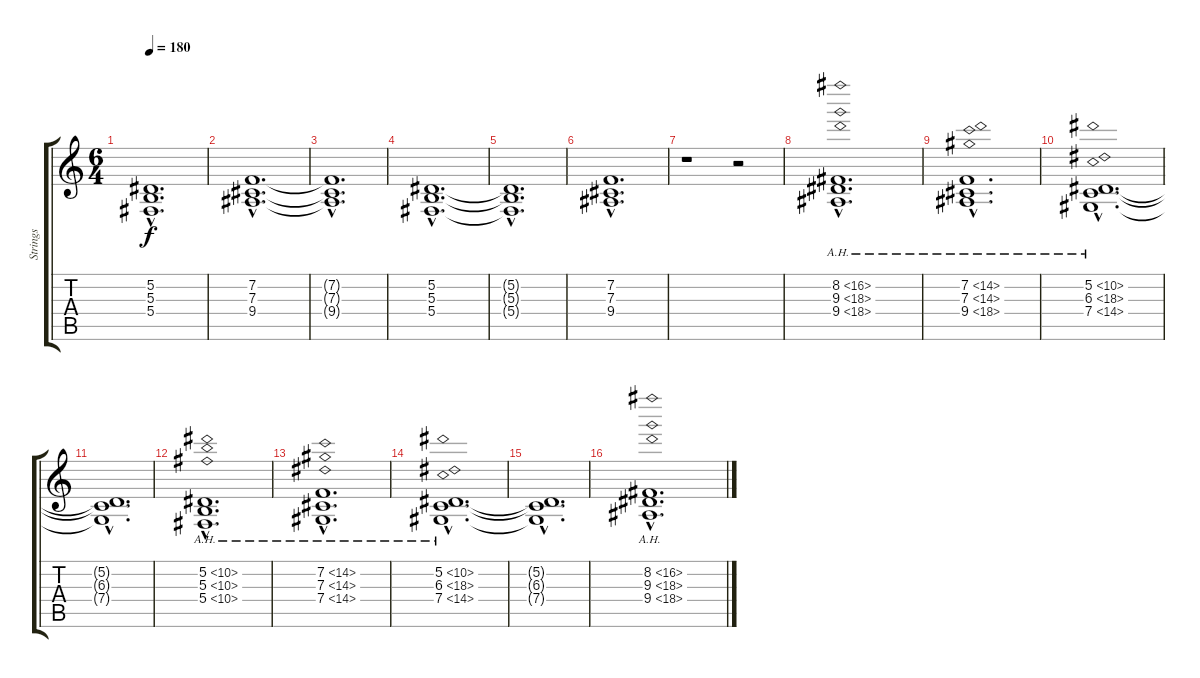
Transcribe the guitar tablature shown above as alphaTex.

\track ("Strings" "Strings") {instrument stringensemble1}
\staff {score tabs}
\tuning (Eb4 Bb3 Gb3 Db3 Ab2 Eb2) {hide}
\ts (6 4)
\tempo 180
\clef g2
\ks c
(5.2{hac t} 5.3{hac t} 5.4{hac t}).1{d dy f} |
(7.2{hac} 7.3{hac} 9.4{hac}).1{d} |
(7.2{hac t} 7.3{hac t} 9.4{hac t}).1{d} |
(5.2{hac} 5.3{hac} 5.4{hac}).1{d} |
(5.2{hac t} 5.3{hac t} 5.4{hac t}).1{d} |
(7.2{hac} 7.3{hac} 9.4{hac}).1{d} |
r.1 r.2 |
(8.2{ah 8 hac} 9.3{ah 9 hac} 9.4{ah 9 hac}).1{d} |
(7.2{ah 7 hac} 7.3{ah 7 hac} 9.4{ah 9 hac}).1{d} |
(5.2{ah 5 hac} 6.3{ah 12 hac} 7.4{ah 7 hac}).1{d} |
(5.2{hac t} 6.3{hac t} 7.4{hac t}).1{d} |
(5.2{ah 5 hac} 5.3{ah 5 hac} 5.4{ah 5 hac}).1{d} |
(7.2{ah 7 hac} 7.3{ah 7 hac} 7.4{ah 7 hac}).1{d} |
(5.2{ah 5 hac} 6.3{ah 12 hac} 7.4{ah 7 hac}).1{d} |
(5.2{hac t} 6.3{hac t} 7.4{hac t}).1{d} |
(8.2{ah 8 hac} 9.3{ah 9 hac} 9.4{ah 9 hac}).1{d}
